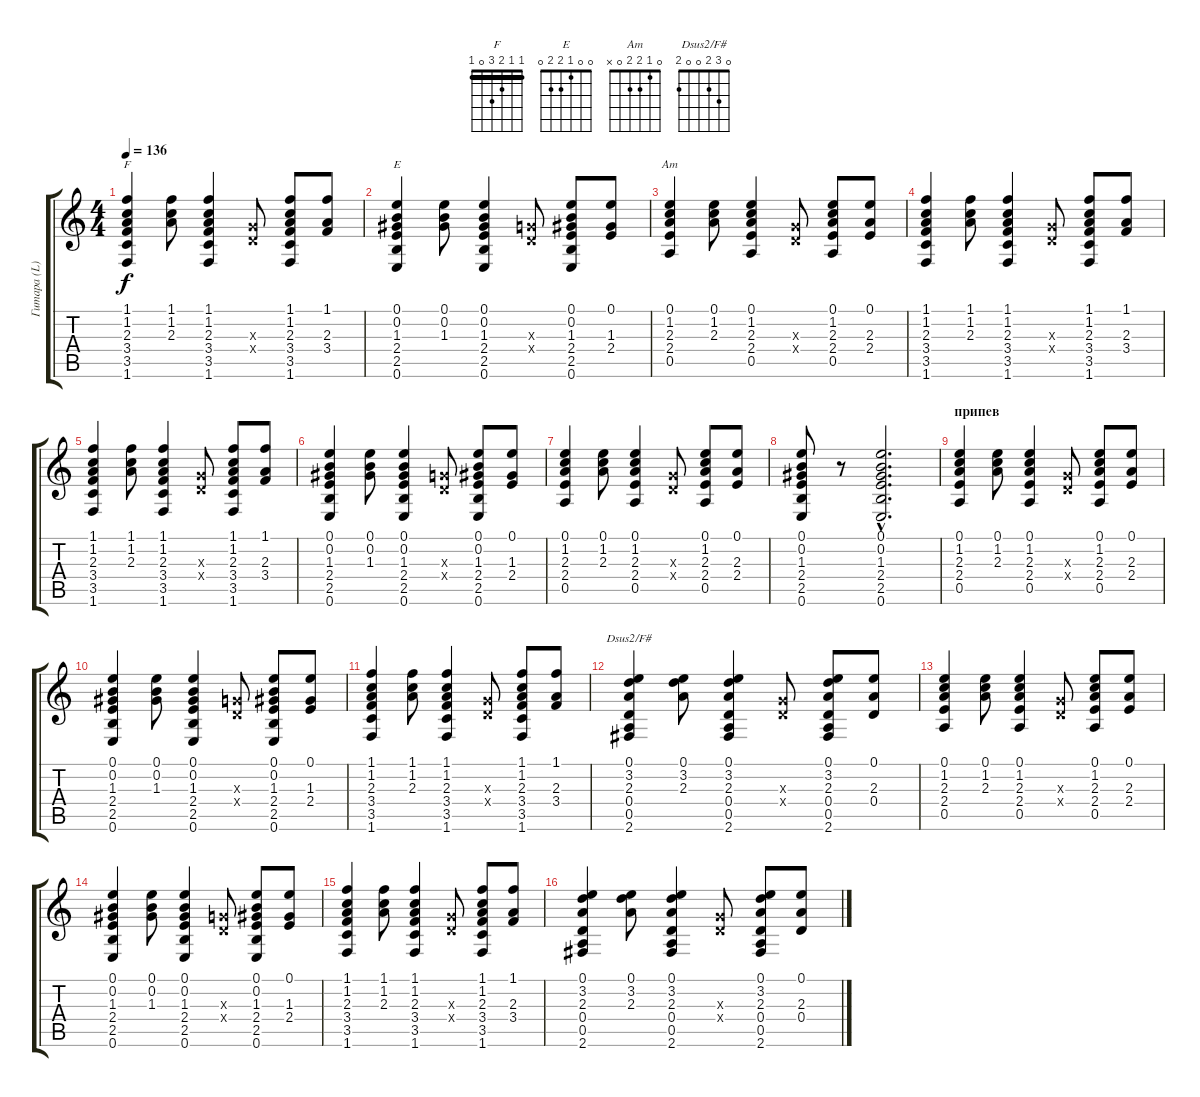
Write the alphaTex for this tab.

\track ("Гитара (L)" "Гитара (L)") {instrument acousticguitarsteel}
\staff {score tabs}
\tuning (E4 B3 G3 D3 A2 E2) {hide}
\chord ("F" 1 1 2 3 0 1) {barre 1}
\chord ("E" 0 0 1 2 2 0)
\chord ("Am" 0 1 2 2 0 x)
\chord ("Dsus2/F#" 0 3 2 0 0 2)
\ts (4 4)
\tempo 136
\clef g2
\ks c
(1.1 1.2 2.3 3.4 3.5 1.6).4{ch "F" dy f} (1.1 1.2 2.3).8 (1.1 1.2 2.3 3.4 3.5 1.6).4 (0.3{x} 0.4{x}).8 (1.1 1.2 2.3 3.4 3.5 1.6).8 (1.1 2.3 3.4).8 |
(0.1 0.2 1.3 2.4 2.5 0.6).4{ch "E"} (0.1 0.2 1.3).8 (0.1 0.2 1.3 2.4 2.5 0.6).4 (0.3{x} 0.4{x}).8 (0.1 0.2 1.3 2.4 2.5 0.6).8 (0.1 1.3 2.4).8 |
(0.1 1.2 2.3 2.4 0.5).4{ch "Am"} (0.1 1.2 2.3).8 (0.1 1.2 2.3 2.4 0.5).4 (0.3{x} 0.4{x}).8 (0.1 1.2 2.3 2.4 0.5).8 (0.1 2.3 2.4).8 |
(1.1 1.2 2.3 3.4 3.5 1.6).4 (1.1 1.2 2.3).8 (1.1 1.2 2.3 3.4 3.5 1.6).4 (0.3{x} 0.4{x}).8 (1.1 1.2 2.3 3.4 3.5 1.6).8 (1.1 2.3 3.4).8 |
(1.1 1.2 2.3 3.4 3.5 1.6).4 (1.1 1.2 2.3).8 (1.1 1.2 2.3 3.4 3.5 1.6).4 (0.3{x} 0.4{x}).8 (1.1 1.2 2.3 3.4 3.5 1.6).8 (1.1 2.3 3.4).8 |
(0.1 0.2 1.3 2.4 2.5 0.6).4 (0.1 0.2 1.3).8 (0.1 0.2 1.3 2.4 2.5 0.6).4 (0.3{x} 0.4{x}).8 (0.1 0.2 1.3 2.4 2.5 0.6).8 (0.1 1.3 2.4).8 |
(0.1 1.2 2.3 2.4 0.5).4 (0.1 1.2 2.3).8 (0.1 1.2 2.3 2.4 0.5).4 (0.3{x} 0.4{x}).8 (0.1 1.2 2.3 2.4 0.5).8 (0.1 2.3 2.4).8 |
(0.1 0.2 1.3 2.4 2.5 0.6).8 r.8 (0.1{hac} 0.2{hac} 1.3{hac} 2.4{hac} 2.5{hac} 0.6{hac}).2{d} |
\section ("" "припев")
(0.1 1.2 2.3 2.4 0.5).4 (0.1 1.2 2.3).8 (0.1 1.2 2.3 2.4 0.5).4 (0.3{x} 0.4{x}).8 (0.1 1.2 2.3 2.4 0.5).8 (0.1 2.3 2.4).8 |
(0.1 0.2 1.3 2.4 2.5 0.6).4 (0.1 0.2 1.3).8 (0.1 0.2 1.3 2.4 2.5 0.6).4 (0.3{x} 0.4{x}).8 (0.1 0.2 1.3 2.4 2.5 0.6).8 (0.1 1.3 2.4).8 |
(1.1 1.2 2.3 3.4 3.5 1.6).4 (1.1 1.2 2.3).8 (1.1 1.2 2.3 3.4 3.5 1.6).4 (0.3{x} 0.4{x}).8 (1.1 1.2 2.3 3.4 3.5 1.6).8 (1.1 2.3 3.4).8 |
(0.1 3.2 2.3 0.4 0.5 2.6).4{ch "Dsus2/F#"} (0.1 3.2 2.3).8 (0.1 3.2 2.3 0.4 0.5 2.6).4 (0.3{x} 0.4{x}).8 (0.1 3.2 2.3 0.4 0.5 2.6).8 (0.1 2.3 0.4).8 |
(0.1 1.2 2.3 2.4 0.5).4 (0.1 1.2 2.3).8 (0.1 1.2 2.3 2.4 0.5).4 (0.3{x} 0.4{x}).8 (0.1 1.2 2.3 2.4 0.5).8 (0.1 2.3 2.4).8 |
(0.1 0.2 1.3 2.4 2.5 0.6).4 (0.1 0.2 1.3).8 (0.1 0.2 1.3 2.4 2.5 0.6).4 (0.3{x} 0.4{x}).8 (0.1 0.2 1.3 2.4 2.5 0.6).8 (0.1 1.3 2.4).8 |
(1.1 1.2 2.3 3.4 3.5 1.6).4 (1.1 1.2 2.3).8 (1.1 1.2 2.3 3.4 3.5 1.6).4 (0.3{x} 0.4{x}).8 (1.1 1.2 2.3 3.4 3.5 1.6).8 (1.1 2.3 3.4).8 |
(0.1 3.2 2.3 0.4 0.5 2.6).4 (0.1 3.2 2.3).8 (0.1 3.2 2.3 0.4 0.5 2.6).4 (0.3{x} 0.4{x}).8 (0.1 3.2 2.3 0.4 0.5 2.6).8 (0.1 2.3 0.4).8
